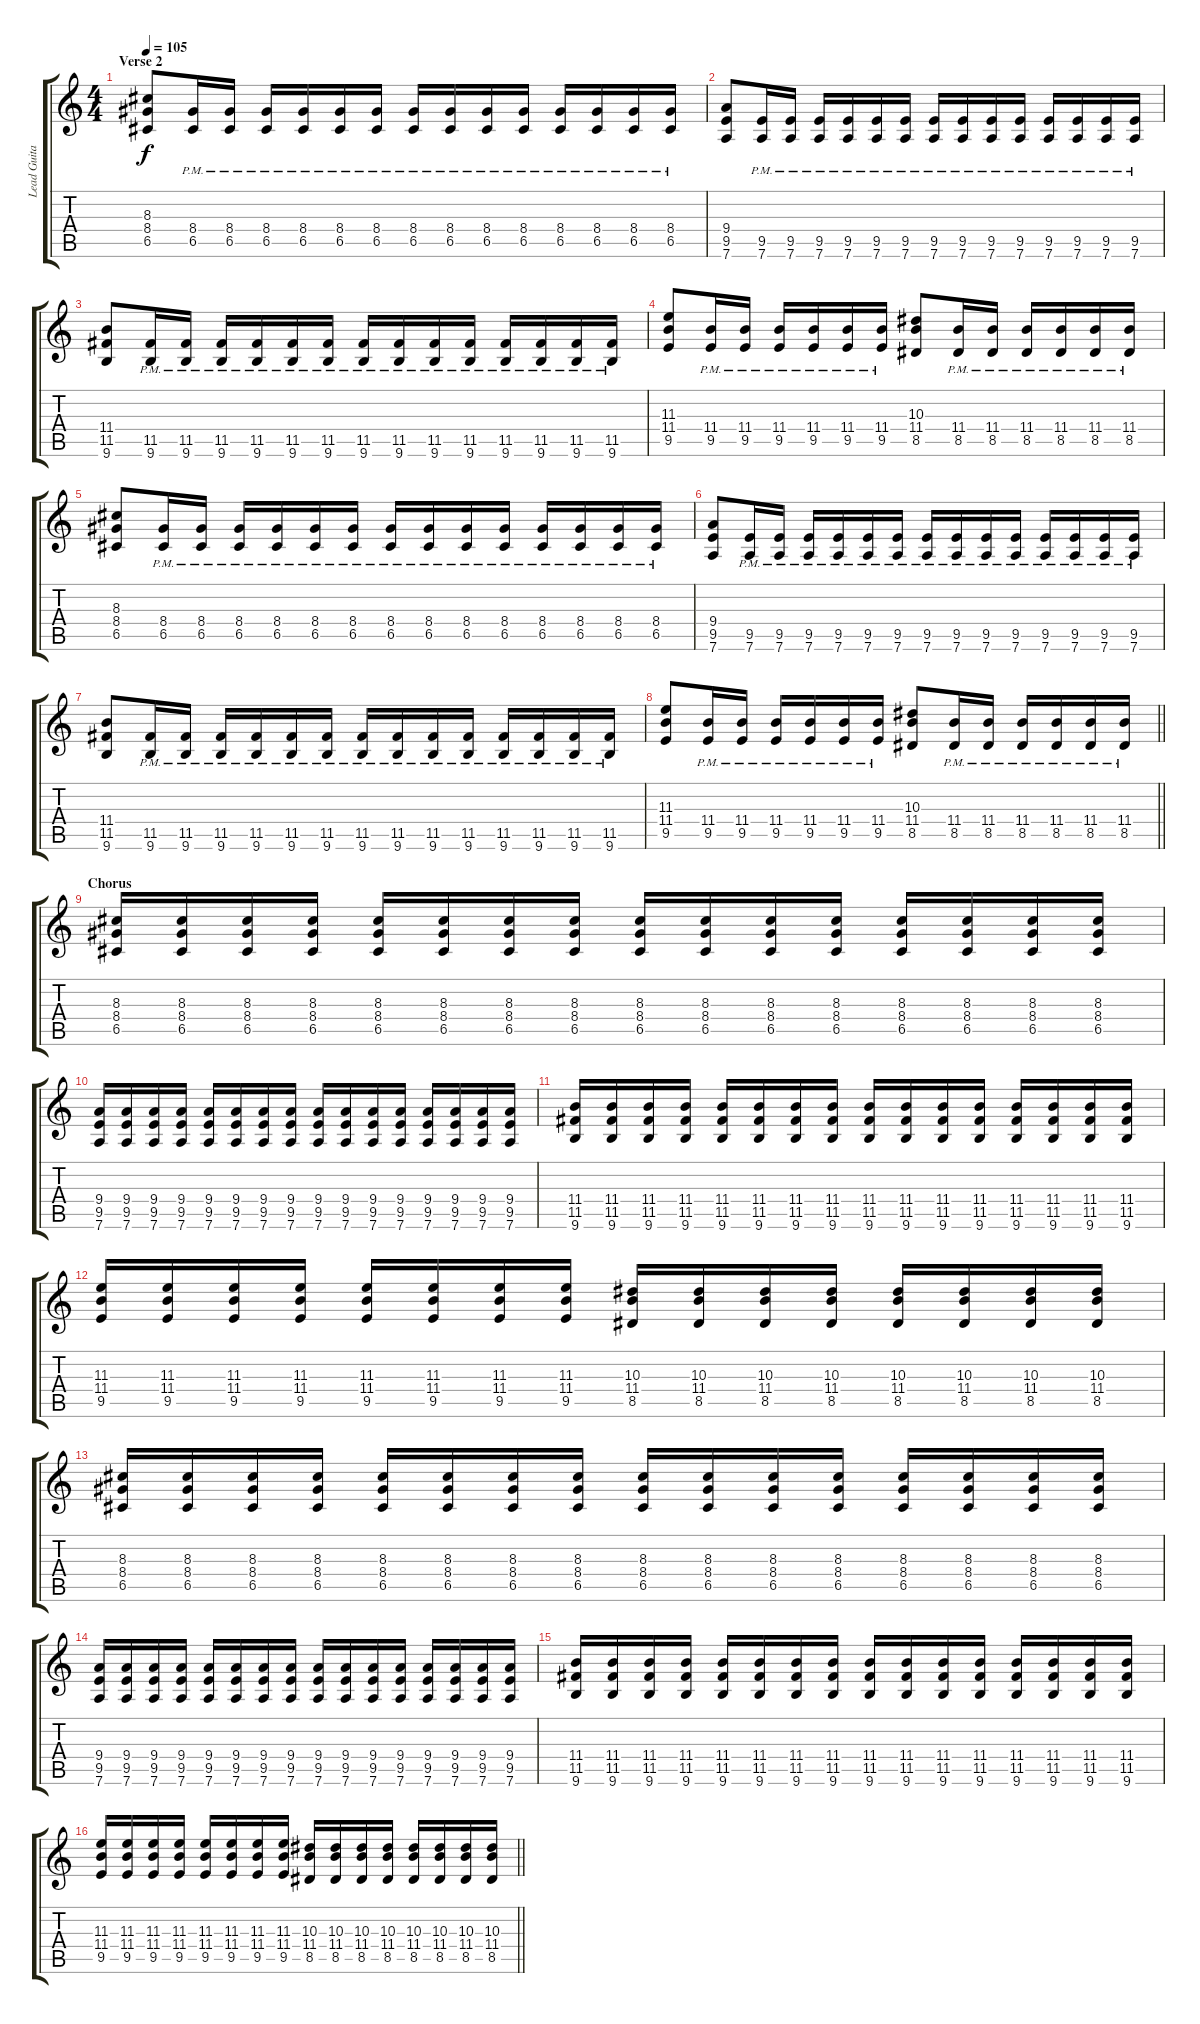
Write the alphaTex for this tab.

\track ("Lead Guitar" "Lead Guita") {instrument distortionguitar}
\staff {score tabs}
\tuning (D4 A3 F3 C3 G2 D2) {hide}
\ts (4 4)
\section ("" "Verse 2")
\tempo 105
\clef g2
\ks c
(8.3 8.4 6.5).8{dy f} (8.4{pm} 6.5{pm}).16 (8.4{pm} 6.5{pm}).16 (8.4{pm} 6.5{pm}).16 (8.4{pm} 6.5{pm}).16 (8.4{pm} 6.5{pm}).16 (8.4{pm} 6.5{pm}).16 (8.4{pm} 6.5{pm}).16 (8.4{pm} 6.5{pm}).16 (8.4{pm} 6.5{pm}).16 (8.4{pm} 6.5{pm}).16 (8.4{pm} 6.5{pm}).16 (8.4{pm} 6.5{pm}).16 (8.4{pm} 6.5{pm}).16 (8.4{pm} 6.5{pm}).16 |
(9.4 9.5 7.6).8 (9.5{pm} 7.6{pm}).16 (9.5{pm} 7.6{pm}).16 (9.5{pm} 7.6{pm}).16 (9.5{pm} 7.6{pm}).16 (9.5{pm} 7.6{pm}).16 (9.5{pm} 7.6{pm}).16 (9.5{pm} 7.6{pm}).16 (9.5{pm} 7.6{pm}).16 (9.5{pm} 7.6{pm}).16 (9.5{pm} 7.6{pm}).16 (9.5{pm} 7.6{pm}).16 (9.5{pm} 7.6{pm}).16 (9.5{pm} 7.6{pm}).16 (9.5{pm} 7.6{pm}).16 |
(11.4 11.5 9.6).8 (11.5{pm} 9.6{pm}).16 (11.5{pm} 9.6{pm}).16 (11.5{pm} 9.6{pm}).16 (11.5{pm} 9.6{pm}).16 (11.5{pm} 9.6{pm}).16 (11.5{pm} 9.6{pm}).16 (11.5{pm} 9.6{pm}).16 (11.5{pm} 9.6{pm}).16 (11.5{pm} 9.6{pm}).16 (11.5{pm} 9.6{pm}).16 (11.5{pm} 9.6{pm}).16 (11.5{pm} 9.6{pm}).16 (11.5{pm} 9.6{pm}).16 (11.5{pm} 9.6{pm}).16 |
(11.3 11.4 9.5).8 (11.4{pm} 9.5{pm}).16 (11.4{pm} 9.5{pm}).16 (11.4{pm} 9.5{pm}).16 (11.4{pm} 9.5{pm}).16 (11.4{pm} 9.5{pm}).16 (11.4{pm} 9.5{pm}).16 (10.3 11.4 8.5).8 (11.4{pm} 8.5{pm}).16 (11.4{pm} 8.5{pm}).16 (11.4{pm} 8.5{pm}).16 (11.4{pm} 8.5{pm}).16 (11.4{pm} 8.5{pm}).16 (11.4{pm} 8.5{pm}).16 |
(8.3 8.4 6.5).8 (8.4{pm} 6.5{pm}).16 (8.4{pm} 6.5{pm}).16 (8.4{pm} 6.5{pm}).16 (8.4{pm} 6.5{pm}).16 (8.4{pm} 6.5{pm}).16 (8.4{pm} 6.5{pm}).16 (8.4{pm} 6.5{pm}).16 (8.4{pm} 6.5{pm}).16 (8.4{pm} 6.5{pm}).16 (8.4{pm} 6.5{pm}).16 (8.4{pm} 6.5{pm}).16 (8.4{pm} 6.5{pm}).16 (8.4{pm} 6.5{pm}).16 (8.4{pm} 6.5{pm}).16 |
(9.4 9.5 7.6).8 (9.5{pm} 7.6{pm}).16 (9.5{pm} 7.6{pm}).16 (9.5{pm} 7.6{pm}).16 (9.5{pm} 7.6{pm}).16 (9.5{pm} 7.6{pm}).16 (9.5{pm} 7.6{pm}).16 (9.5{pm} 7.6{pm}).16 (9.5{pm} 7.6{pm}).16 (9.5{pm} 7.6{pm}).16 (9.5{pm} 7.6{pm}).16 (9.5{pm} 7.6{pm}).16 (9.5{pm} 7.6{pm}).16 (9.5{pm} 7.6{pm}).16 (9.5{pm} 7.6{pm}).16 |
(11.4 11.5 9.6).8 (11.5{pm} 9.6{pm}).16 (11.5{pm} 9.6{pm}).16 (11.5{pm} 9.6{pm}).16 (11.5{pm} 9.6{pm}).16 (11.5{pm} 9.6{pm}).16 (11.5{pm} 9.6{pm}).16 (11.5{pm} 9.6{pm}).16 (11.5{pm} 9.6{pm}).16 (11.5{pm} 9.6{pm}).16 (11.5{pm} 9.6{pm}).16 (11.5{pm} 9.6{pm}).16 (11.5{pm} 9.6{pm}).16 (11.5{pm} 9.6{pm}).16 (11.5{pm} 9.6{pm}).16 |
\barLineRight lightlight
(11.3 11.4 9.5).8 (11.4{pm} 9.5{pm}).16 (11.4{pm} 9.5{pm}).16 (11.4{pm} 9.5{pm}).16 (11.4{pm} 9.5{pm}).16 (11.4{pm} 9.5{pm}).16 (11.4{pm} 9.5{pm}).16 (10.3 11.4 8.5).8 (11.4{pm} 8.5{pm}).16 (11.4{pm} 8.5{pm}).16 (11.4{pm} 8.5{pm}).16 (11.4{pm} 8.5{pm}).16 (11.4{pm} 8.5{pm}).16 (11.4{pm} 8.5{pm}).16 |
\section ("" "Chorus")
(8.3 8.4 6.5).16 (8.3 8.4 6.5).16 (8.3 8.4 6.5).16 (8.3 8.4 6.5).16 (8.3 8.4 6.5).16 (8.3 8.4 6.5).16 (8.3 8.4 6.5).16 (8.3 8.4 6.5).16 (8.3 8.4 6.5).16 (8.3 8.4 6.5).16 (8.3 8.4 6.5).16 (8.3 8.4 6.5).16 (8.3 8.4 6.5).16 (8.3 8.4 6.5).16 (8.3 8.4 6.5).16 (8.3 8.4 6.5).16 |
(9.4 9.5 7.6).16 (9.4 9.5 7.6).16 (9.4 9.5 7.6).16 (9.4 9.5 7.6).16 (9.4 9.5 7.6).16 (9.4 9.5 7.6).16 (9.4 9.5 7.6).16 (9.4 9.5 7.6).16 (9.4 9.5 7.6).16 (9.4 9.5 7.6).16 (9.4 9.5 7.6).16 (9.4 9.5 7.6).16 (9.4 9.5 7.6).16 (9.4 9.5 7.6).16 (9.4 9.5 7.6).16 (9.4 9.5 7.6).16 |
(11.4 11.5 9.6).16 (11.4 11.5 9.6).16 (11.4 11.5 9.6).16 (11.4 11.5 9.6).16 (11.4 11.5 9.6).16 (11.4 11.5 9.6).16 (11.4 11.5 9.6).16 (11.4 11.5 9.6).16 (11.4 11.5 9.6).16 (11.4 11.5 9.6).16 (11.4 11.5 9.6).16 (11.4 11.5 9.6).16 (11.4 11.5 9.6).16 (11.4 11.5 9.6).16 (11.4 11.5 9.6).16 (11.4 11.5 9.6).16 |
(11.3 11.4 9.5).16 (11.3 11.4 9.5).16 (11.3 11.4 9.5).16 (11.3 11.4 9.5).16 (11.3 11.4 9.5).16 (11.3 11.4 9.5).16 (11.3 11.4 9.5).16 (11.3 11.4 9.5).16 (10.3 11.4 8.5).16 (10.3 11.4 8.5).16 (10.3 11.4 8.5).16 (10.3 11.4 8.5).16 (10.3 11.4 8.5).16 (10.3 11.4 8.5).16 (10.3 11.4 8.5).16 (10.3 11.4 8.5).16 |
(8.3 8.4 6.5).16 (8.3 8.4 6.5).16 (8.3 8.4 6.5).16 (8.3 8.4 6.5).16 (8.3 8.4 6.5).16 (8.3 8.4 6.5).16 (8.3 8.4 6.5).16 (8.3 8.4 6.5).16 (8.3 8.4 6.5).16 (8.3 8.4 6.5).16 (8.3 8.4 6.5).16 (8.3 8.4 6.5).16 (8.3 8.4 6.5).16 (8.3 8.4 6.5).16 (8.3 8.4 6.5).16 (8.3 8.4 6.5).16 |
(9.4 9.5 7.6).16 (9.4 9.5 7.6).16 (9.4 9.5 7.6).16 (9.4 9.5 7.6).16 (9.4 9.5 7.6).16 (9.4 9.5 7.6).16 (9.4 9.5 7.6).16 (9.4 9.5 7.6).16 (9.4 9.5 7.6).16 (9.4 9.5 7.6).16 (9.4 9.5 7.6).16 (9.4 9.5 7.6).16 (9.4 9.5 7.6).16 (9.4 9.5 7.6).16 (9.4 9.5 7.6).16 (9.4 9.5 7.6).16 |
(11.4 11.5 9.6).16 (11.4 11.5 9.6).16 (11.4 11.5 9.6).16 (11.4 11.5 9.6).16 (11.4 11.5 9.6).16 (11.4 11.5 9.6).16 (11.4 11.5 9.6).16 (11.4 11.5 9.6).16 (11.4 11.5 9.6).16 (11.4 11.5 9.6).16 (11.4 11.5 9.6).16 (11.4 11.5 9.6).16 (11.4 11.5 9.6).16 (11.4 11.5 9.6).16 (11.4 11.5 9.6).16 (11.4 11.5 9.6).16 |
\barLineRight lightlight
(11.3 11.4 9.5).16 (11.3 11.4 9.5).16 (11.3 11.4 9.5).16 (11.3 11.4 9.5).16 (11.3 11.4 9.5).16 (11.3 11.4 9.5).16 (11.3 11.4 9.5).16 (11.3 11.4 9.5).16 (10.3 11.4 8.5).16 (10.3 11.4 8.5).16 (10.3 11.4 8.5).16 (10.3 11.4 8.5).16 (10.3 11.4 8.5).16 (10.3 11.4 8.5).16 (10.3 11.4 8.5).16 (10.3 11.4 8.5).16
